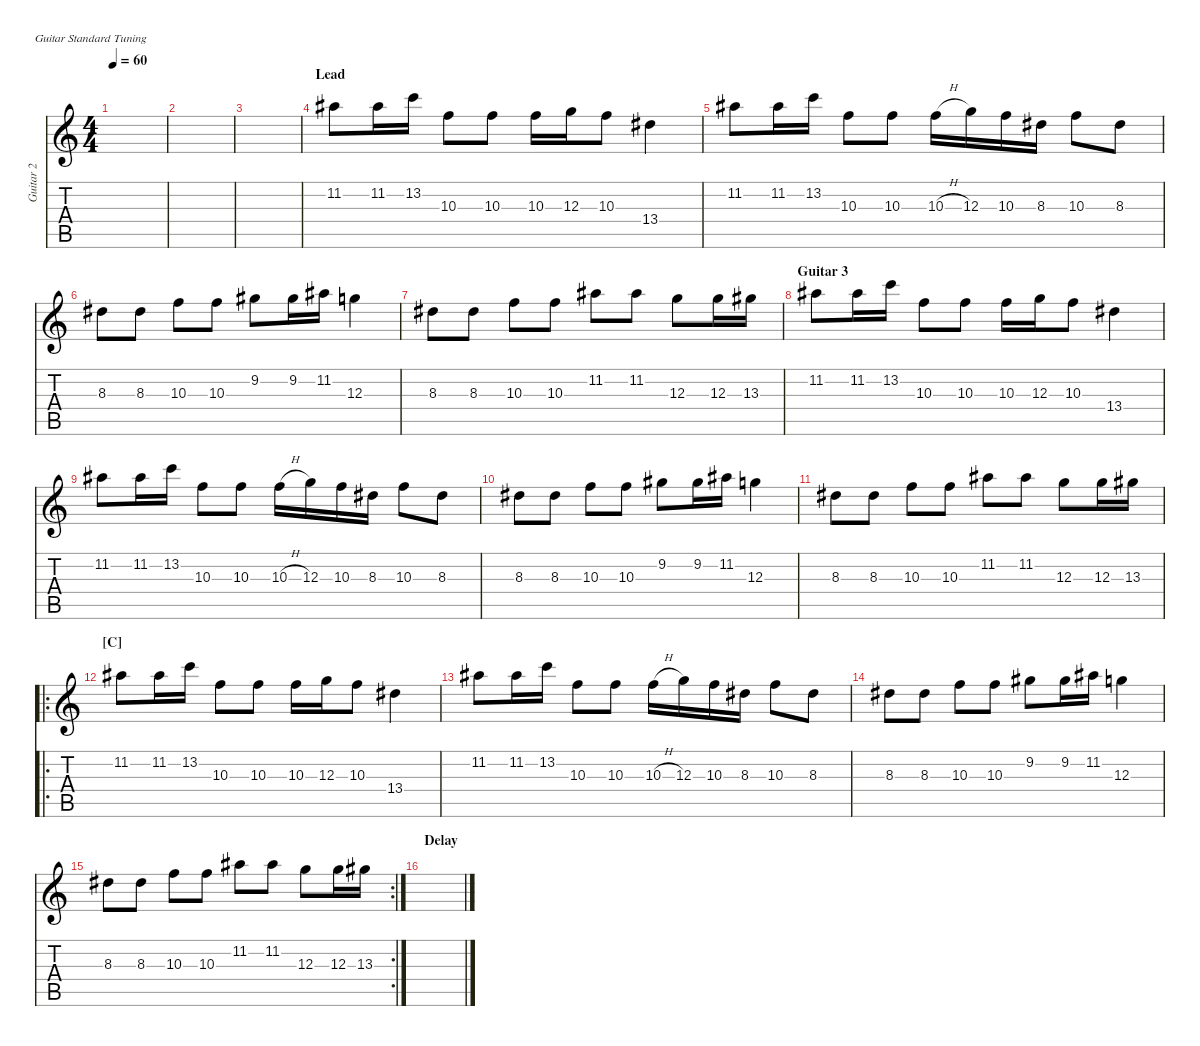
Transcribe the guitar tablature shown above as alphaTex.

\defaultSystemsLayout 4
\hideDynamics
\bracketExtendMode nobrackets
\otherSystemsTrackNameOrientation horizontal
\track ("Guitar 2" "Guitar 2") {instrument electricguitarclean}
\staff {score tabs}
\tuning (E4 B3 G3 D3 A2 E2)
\ts (4 4)
\tempo 60
\clef g2
\ks c
|
|
|
\section ("" "Lead")
11.2.8 11.2.16 13.2.16 10.3.8 10.3.8 10.3.16 12.3.16 10.3.8 13.4.4 |
11.2.8 11.2.16 13.2.16 10.3.8 10.3.8 10.3{h}.16 12.3.16 10.3.16 8.3.16 10.3.8 8.3.8 |
8.3.8 8.3.8 10.3.8 10.3.8 9.2.8 9.2.16 11.2.16 12.3.4 |
8.3.8 8.3.8 10.3.8 10.3.8 11.2.8 11.2.8 12.3.8 12.3.16 13.3.16 |
\section ("" "Guitar 3")
11.2.8 11.2.16 13.2.16 10.3.8 10.3.8 10.3.16 12.3.16 10.3.8 13.4.4 |
11.2.8 11.2.16 13.2.16 10.3.8 10.3.8 10.3{h}.16 12.3.16 10.3.16 8.3.16 10.3.8 8.3.8 |
8.3.8 8.3.8 10.3.8 10.3.8 9.2.8 9.2.16 11.2.16 12.3.4 |
8.3.8 8.3.8 10.3.8 10.3.8 11.2.8 11.2.8 12.3.8 12.3.16 13.3.16 |
\ro
\section ("C" "")
11.2.8 11.2.16 13.2.16 10.3.8 10.3.8 10.3.16 12.3.16 10.3.8 13.4.4 |
11.2.8 11.2.16 13.2.16 10.3.8 10.3.8 10.3{h}.16 12.3.16 10.3.16 8.3.16 10.3.8 8.3.8 |
8.3.8 8.3.8 10.3.8 10.3.8 9.2.8 9.2.16 11.2.16 12.3.4 |
\rc 2
8.3.8 8.3.8 10.3.8 10.3.8 11.2.8 11.2.8 12.3.8 12.3.16 13.3.16 |
\section ("" "Delay")
